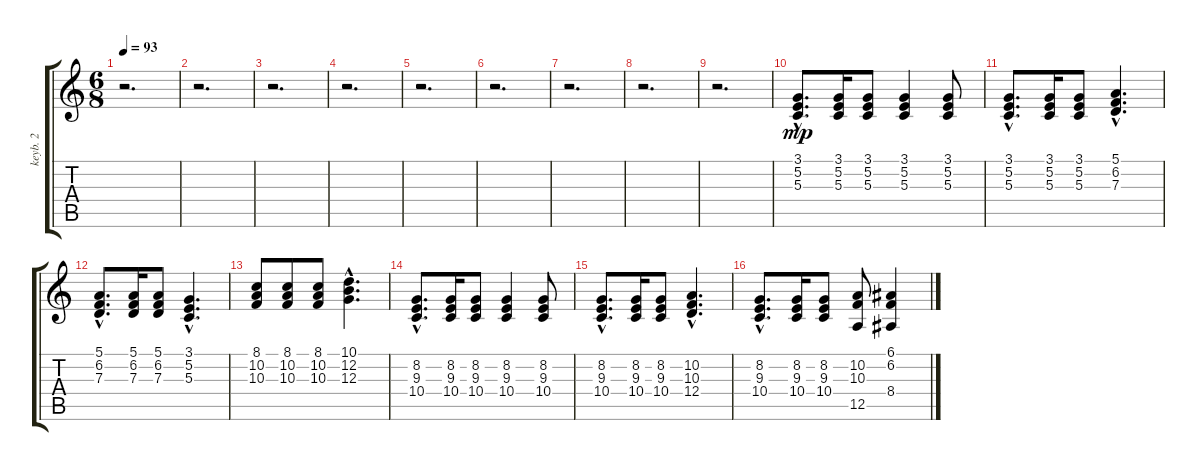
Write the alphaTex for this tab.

\track ("keyb. 2" "keyb. 2") {instrument recorder}
\staff {score tabs}
\tuning (E4 B3 G3 D3 A2 E2) {hide}
\ts (6 8)
\tempo 93
\clef g2
\ks c
r.2{d dy mp instrument recorder} |
r.2{d} |
r.2{d} |
r.2{d} |
r.2{d} |
r.2{d} |
r.2{d} |
r.2{d} |
r.2{d} |
(3.1{hac} 5.2{hac} 5.3{hac}).8{d} (3.1 5.2 5.3).16 (3.1 5.2 5.3).8 (3.1 5.2 5.3).4 (3.1 5.2 5.3).8 |
(3.1{hac} 5.2{hac} 5.3{hac}).8{d} (3.1 5.2 5.3).16 (3.1 5.2 5.3).8 (5.1{hac} 6.2{hac} 7.3{hac}).4{d} |
(5.1{hac} 6.2{hac} 7.3{hac}).8{d} (5.1 6.2 7.3).16 (5.1 6.2 7.3).8 (3.1{hac} 5.2{hac} 5.3{hac}).4{d} |
(8.1 10.2 10.3).8 (8.1 10.2 10.3).8 (8.1 10.2 10.3).8 (10.1{hac} 12.2{hac} 12.3{hac}).4{d} |
(8.2{hac} 9.3{hac} 10.4{hac}).8{d} (8.2 9.3 10.4).16 (8.2 9.3 10.4).8 (8.2 9.3 10.4).4 (8.2 9.3 10.4).8 |
(8.2{hac} 9.3{hac} 10.4{hac}).8{d} (8.2 9.3 10.4).16 (8.2 9.3 10.4).8 (10.2{hac} 10.3{hac} 12.4{hac}).4{d} |
(8.2{hac} 9.3{hac} 10.4{hac}).8{d} (8.2 9.3 10.4).16 (8.2 9.3 10.4).8 (10.2 10.3 12.5).8 (6.1 6.2 8.4).4
